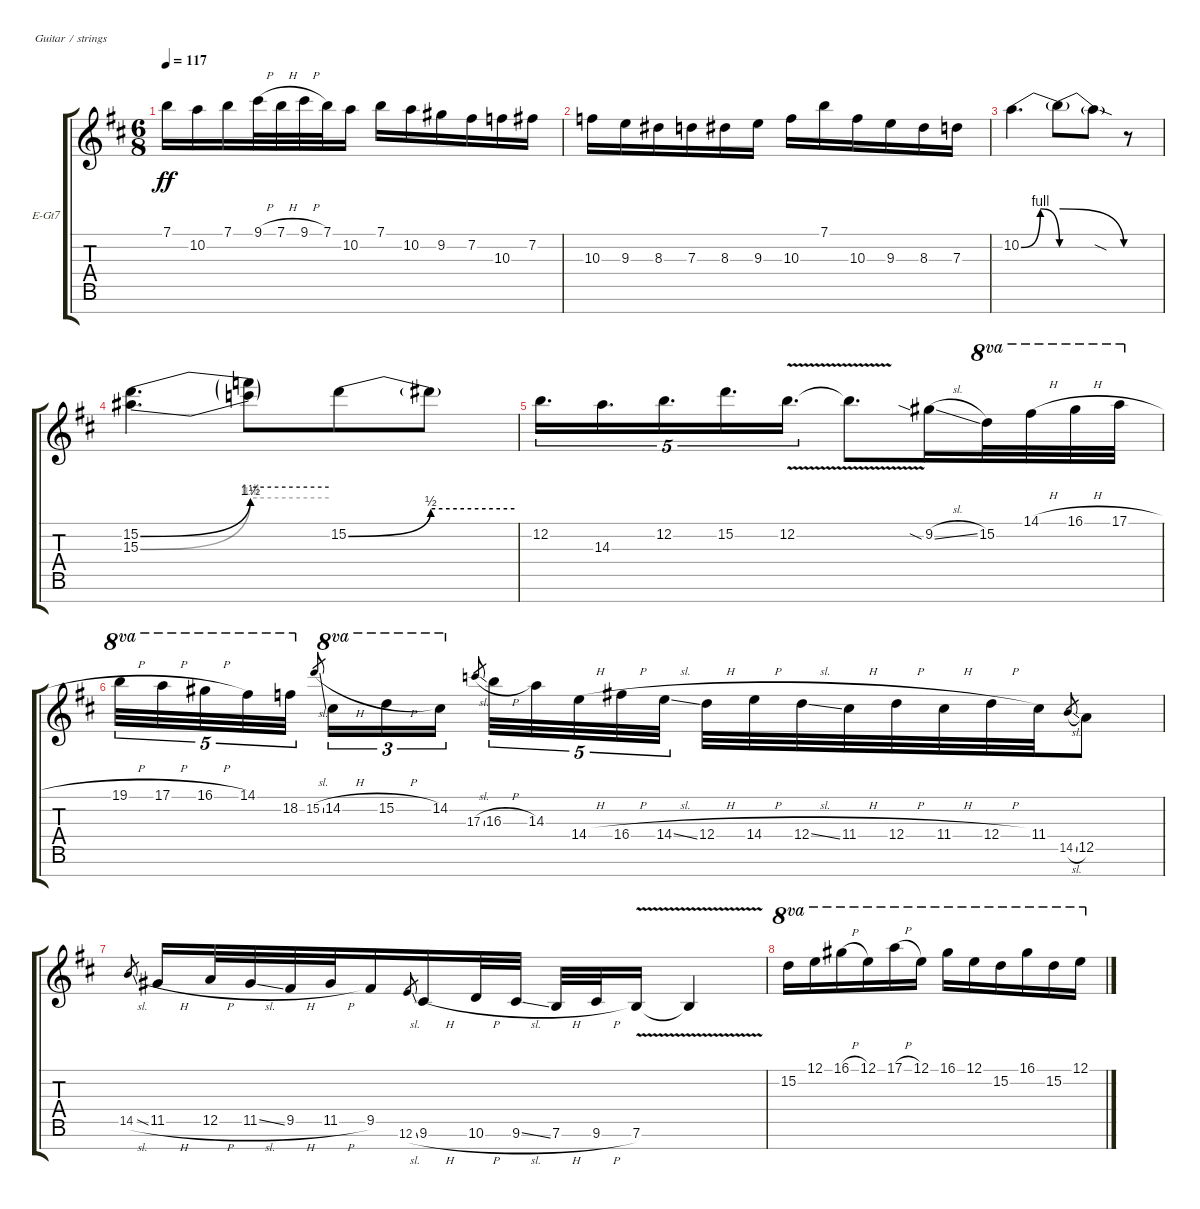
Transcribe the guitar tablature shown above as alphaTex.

\bracketExtendMode groupsimilarinstruments
\firstSystemTrackNameOrientation horizontal
\otherSystemsTrackNameOrientation horizontal
\track ("Lead Guitar 1" "E-Gt7") {instrument overdrivenguitar}
\staff {score tabs}
\tuning (E4 B3 G3 D3 A2 E2 B1)
\ts (6 8)
\tempo 117
\clef g2
\ks d
7.1.16{dy ff} 10.2.16 7.1.16 9.1{h}.32 7.1{h}.32 9.1{h}.32 7.1.32 10.2.16 7.1.16 10.2.16 9.2.16 7.2.16 10.3.16 7.2.16 |
10.3.16 9.3.16 8.3.16 7.3.16 8.3.16 9.3.16 10.3.16 7.1.16 10.3.16 9.3.16 8.3.16 7.3.16 |
10.2{be (bendrelease 0 0 10.2 4 20.4 4 30 0)}.4{d} 10.2{be (release 0 4 60 0) t}.8 10.2{sod t}.8 r.8 |
(15.2{be (bend 0 0 15 6)} 15.3{be (bend 0 0 15 4)}).4{d} (15.2{be (hold 0 6 60 6) t} 15.3{be (hold 0 4 60 4) t}).8 15.2{be (bend 0 0 15 2)}.8 15.2{be (hold 0 2 60 2) t}.8 |
12.2.16{d tu (5 4)} 14.3.16{d tu (5 4)} 12.2.16{d tu (5 4)} 15.2.16{d tu (5 4)} 12.2{v}.16{d tu (5 4)} 12.2{v t}.8{d} 9.2{sia sl}.16 15.2.32{ot 8va} 14.1{h}.32{ot 8va} 16.1{h}.32{ot 8va} 17.1{h}.32{ot 8va} |
19.1{h}.32{tu (5 4) ot 8va} 17.1{h}.32{tu (5 4) ot 8va} 16.1{h}.32{tu (5 4) ot 8va} 14.1.32{tu (5 4) ot 8va} 18.2.32{tu (5 4) ot 8va} 15.2{sl}.8{gr} 14.2{h}.16{tu (3 2) ot 8va} 15.2{h}.16{tu (3 2) ot 8va} 14.2.16{tu (3 2) ot 8va} 17.3{sl}.8{gr} 16.3{h}.32{tu (5 4)} 14.3.32{tu (5 4)} 14.4{h}.32{tu (5 4)} 16.4{h}.32{tu (5 4)} 14.4{sl}.32{tu (5 4)} 12.4{h}.32 14.4{h}.32 12.4{sl}.32 11.4{h}.32 12.4{h}.32 11.4{h}.32 12.4{h}.32 11.4.32 14.5{sl}.8{gr} 12.5.8 |
14.5{sl}.8{gr} 11.5{h}.16 12.5{h}.32 11.5{sl}.32 9.5{h}.32 11.5{h}.32 9.5.16 12.6{sl}.8{gr} 9.6{h}.16 10.6{h}.32 9.6{sl}.32 7.6{h}.32 9.6{h}.32 7.6{v}.16 7.6{v t}.4 |
15.2.16{ot 8va} 12.1.16{ot 8va} 16.1{h}.16{ot 8va} 12.1.16{ot 8va} 17.1{h}.16{ot 8va} 12.1.16{ot 8va} 16.1.16{ot 8va} 12.1.16{ot 8va} 15.2.16{ot 8va} 16.1.16{ot 8va} 15.2.16{ot 8va} 12.1.16{ot 8va}
